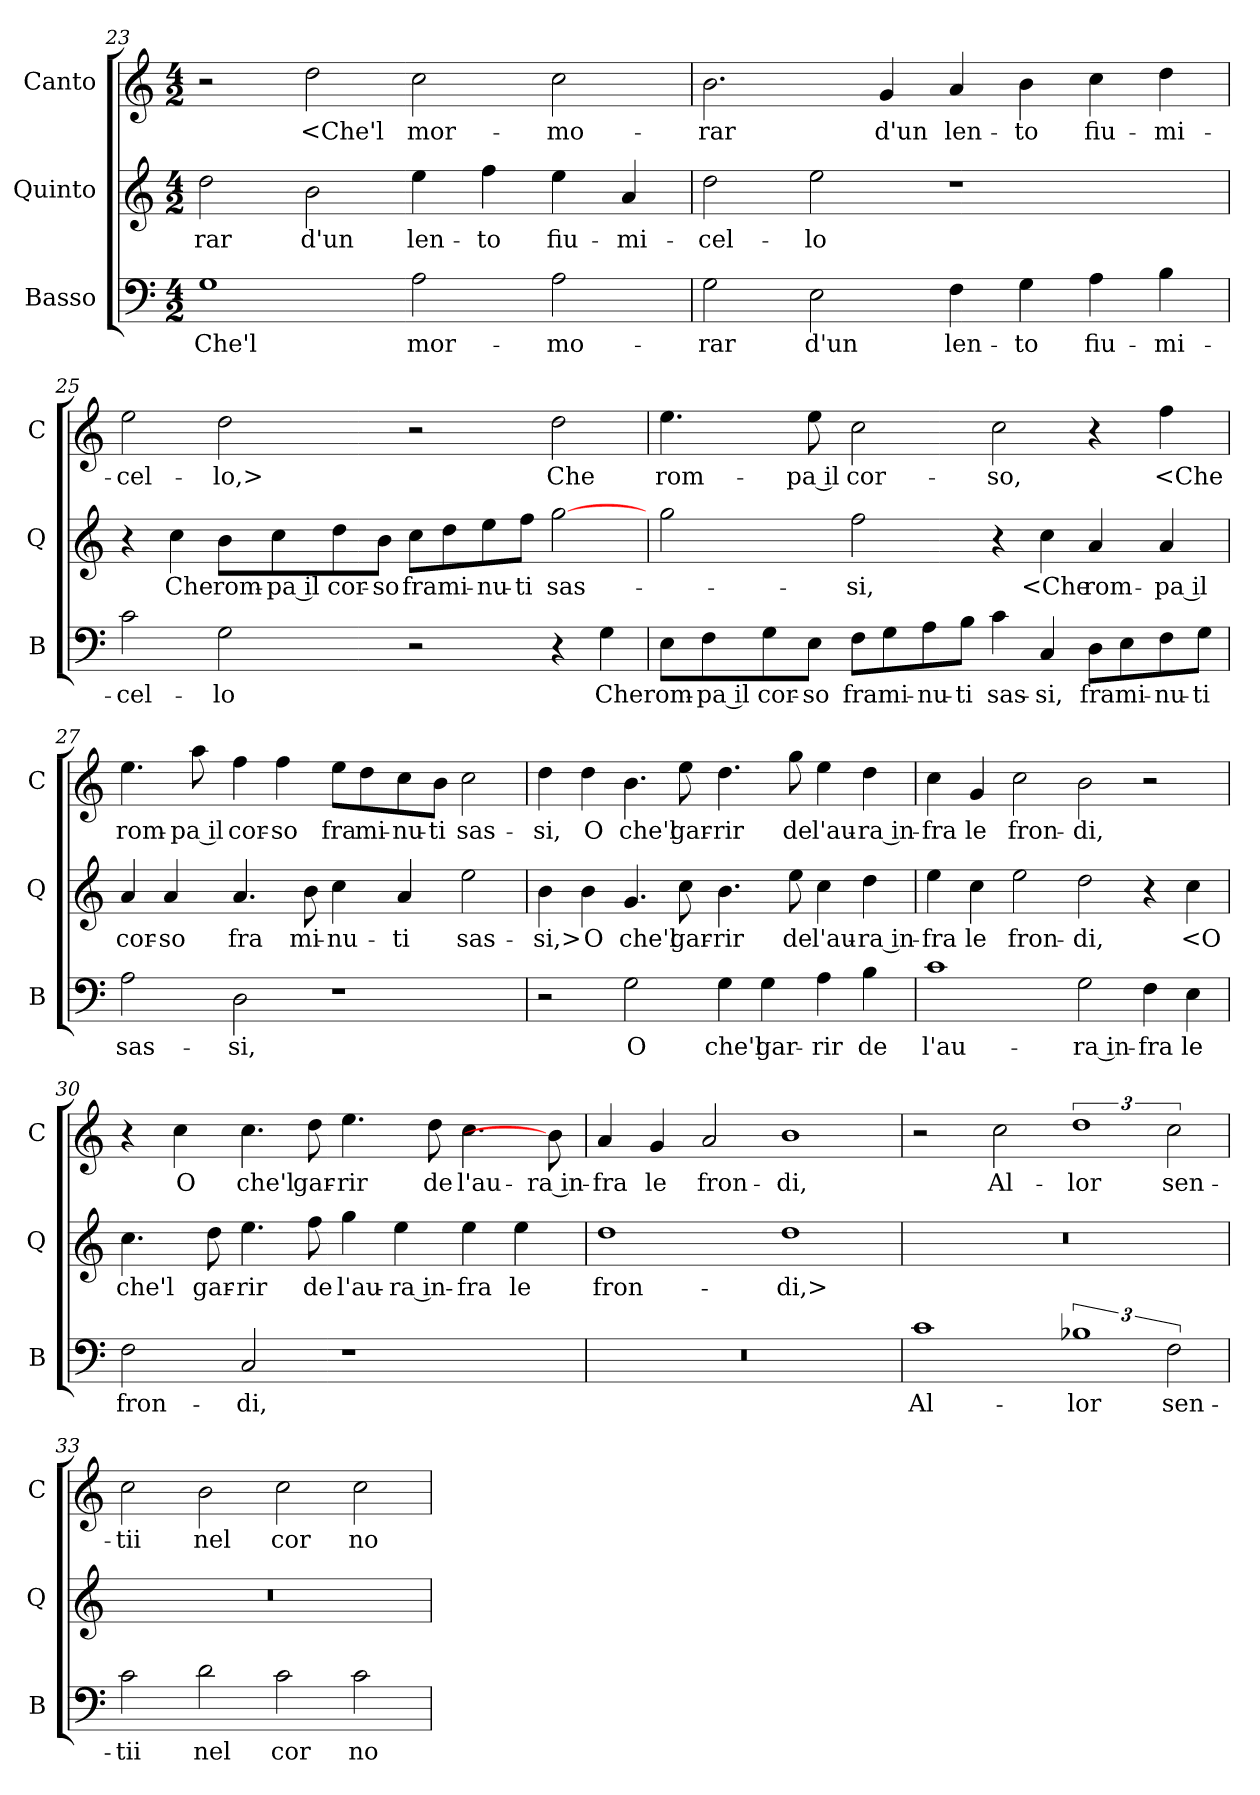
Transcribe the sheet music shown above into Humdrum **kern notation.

**kern	**text	**kern	**text	**kern	**text
*part3	*part3	*part2	*part2	*part1	*part1
*staff3	*staff3	*staff2	*staff2	*staff1	*staff1
*I"Basso	*	*I"Quinto	*	*I"Canto	*
*I'B	*	*I'Q	*	*I'C	*
*clefF4	*	*clefG2	*	*clefG2	*
*k[]	*	*k[]	*	*k[]	*
*M4/2	*	*M4/2	*	*M4/2	*
=23	=23	=23	=23	=23	=23
1G	Che'l	2dd	-rar	2r	.
.	.	2b	d'un	2dd	<Che'l
2A	mor-	4ee	len-	2cc	mor-
.	.	4ff	-to	.	.
2A	-mo-	4ee	fiu-	2cc	-mo-
.	.	4a	-mi-	.	.
=24	=24	=24	=24	=24	=24
2G	-rar	2dd	-cel-	2.b	-rar
2E	d'un	2ee	-lo	.	.
.	.	.	.	4g	d'un
4F	len-	1r	.	4a	len-
4G	-to	.	.	4b	-to
4A	fiu-	.	.	4cc	fiu-
4B	-mi-	.	.	4dd	-mi-
=25	=25	=25	=25	=25	=25
2c	-cel-	4r	.	2ee	-cel-
.	.	4cc	Che	.	.
2G	-lo	8bL	rom-	2dd	-lo,>
.	.	8cc	-pa il	.	.
.	.	8dd	cor-	.	.
.	.	8bJ	-so	.	.
2r	.	8ccL	fra	2r	.
.	.	8dd	mi-	.	.
.	.	8ee	-nu-	.	.
.	.	8ffJ	-ti	.	.
4r	.	[2gg	sas-	2dd	Che
4G	Che	.	.	.	.
=26	=26	=26	=26	=26	=26
8EL	rom-	2gg	.	4.ee	rom-
8F	-pa il	.	.	.	.
8G	cor-	.	.	.	.
8EJ	-so	.	.	8ee	-pa il
8FL	fra	2ff	-si,	2cc	cor-
8G	mi-	.	.	.	.
8A	-nu-	.	.	.	.
8BJ	-ti	.	.	.	.
4c	sas-	4r	.	2cc	-so,
4C	-si,	4cc	<Che	.	.
8DL	fra	4a	rom-	4r	.
8E	mi-	.	.	.	.
8F	-nu-	4a	-pa il	4ff	<Che
8GJ	-ti	.	.	.	.
=27	=27	=27	=27	=27	=27
2A	sas-	4a	cor-	4.ee	rom-
.	.	4a	-so	.	.
.	.	.	.	8aa	-pa il
2D	-si,	4.a	fra	4ff	cor-
.	.	.	.	4ff	-so
.	.	8b	mi-	.	.
1r	.	4cc	-nu-	8eeL	fra
.	.	.	.	8dd	mi-
.	.	4a	-ti	8cc	-nu-
.	.	.	.	8bJ	-ti
.	.	2ee	sas-	2cc	sas-
=28	=28	=28	=28	=28	=28
2r	.	4b	-si,>	4dd	-si,
.	.	4b	O	4dd	O
2G	O	4.g	che'l	4.b	che'l
.	.	8cc	gar-	8ee	gar-
4G	che'l	4.b	-rir	4.dd	-rir
4G	gar-	.	.	.	.
.	.	8ee	de	8gg	de
4A	-rir	4cc	l'au-	4ee	l'au-
4B	de	4dd	-ra in-	4dd	-ra in-
=29	=29	=29	=29	=29	=29
1c	l'au-	4ee	-fra	4cc	-fra
.	.	4cc	le	4g	le
.	.	2ee	fron-	2cc	fron-
2G	-ra in-	2dd	-di,	2b	-di,
4F	-fra	4r	.	2r	.
4E	le	4cc	<O	.	.
=30	=30	=30	=30	=30	=30
2F	fron-	4.cc	che'l	4r	.
.	.	.	.	4cc	O
.	.	8dd	gar-	.	.
2C	-di,	4.ee	-rir	4.cc	che'l
.	.	8ff	de	8dd	gar-
1r	.	4gg	l'au-	4.ee	-rir
.	.	4ee	-ra in-	.	.
.	.	.	.	8dd	de
.	.	4ee	-fra	4.cc	l'au-
.	.	4ee	le	.	.
.	.	.	.	8b]	-ra in-
=31	=31	=31	=31	=31	=31
0r	.	1dd	fron-	4a	-fra
.	.	.	.	4g	le
.	.	.	.	2a	fron-
.	.	1dd	-di,>	1b	-di,
=32	=32	=32	=32	=32	=32
1c	Al-	0r	.	2r	.
.	.	.	.	2cc	Al-
3%2B-X	-lor	.	.	3%2dd	-lor
3F	sen-	.	.	3cc	sen-
=33	=33	=33	=33	=33	=33
2c	-tii	0r	.	2cc	-tii
2d	nel	.	.	2b	nel
2c	cor	.	.	2cc	cor
2c	no-	.	.	2cc	no-
=	=	=	=	=	=
*-	*-	*-	*-	*-	*-
